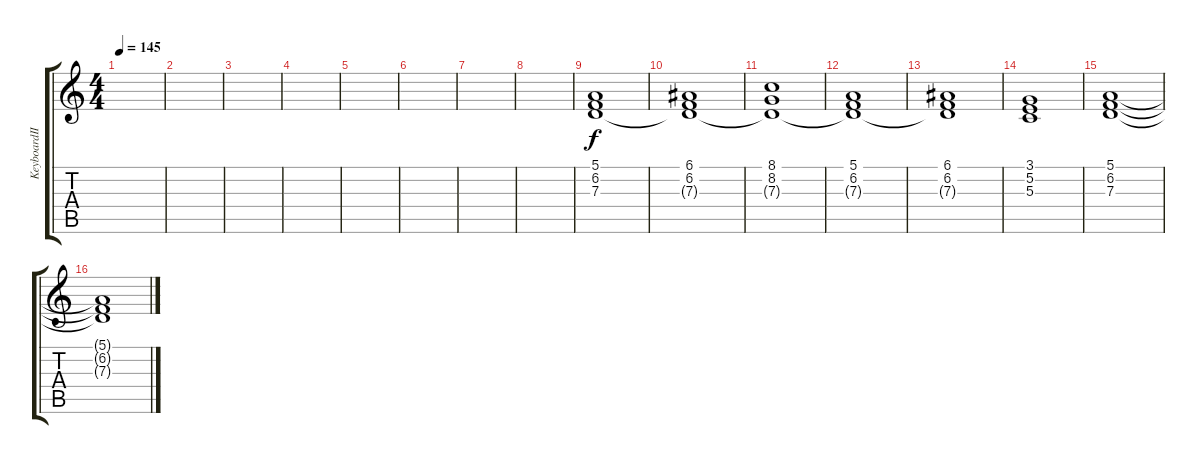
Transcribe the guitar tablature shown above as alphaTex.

\track ("KeyboardⅡ" "KeyboardⅡ") {instrument stringensemble2}
\staff {score tabs}
\tuning (E4 B3 G3 D3 A2 E2) {hide}
\ts (4 4)
\section ("" "")
\tempo 145
\clef g2
\ks c
|
|
|
|
|
|
|
|
(5.1 6.2 7.3).1 |
(6.1 6.2 7.3{t}).1 |
(8.1 8.2 7.3{t}).1 |
(5.1 6.2 7.3{t}).1 |
(6.1 6.2 7.3{t}).1 |
(3.1 5.2 5.3).1 |
(5.1 6.2 7.3).1 |
(5.1{t} 6.2{t} 7.3{t}).1
